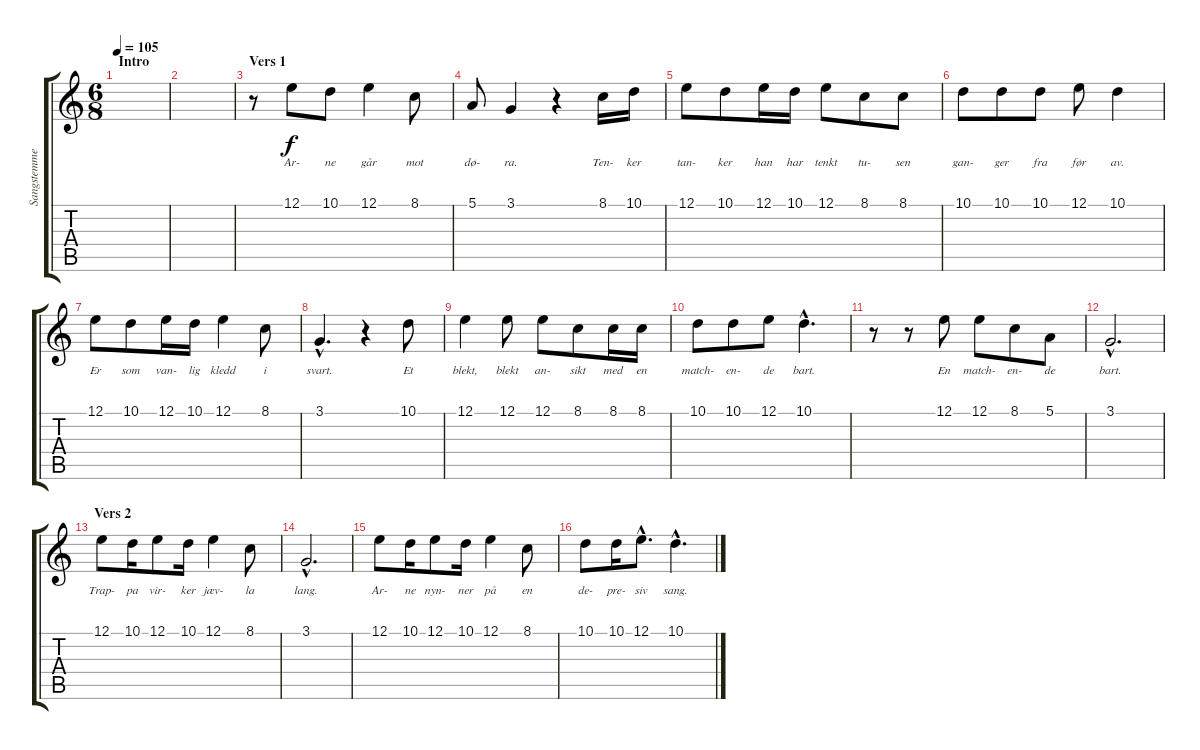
\track ("Sangstemme" "Sangstemme") {instrument lead2sawtooth}
\staff {score tabs}
\tuning (E4 B3 G3 D3 A2 E2) {hide}
\ts (6 8)
\section ("" "Intro")
\tempo 105
\clef g2
\ks c
|
|
\section ("" "Vers 1")
r.8 12.1.8{lyrics (0 "Ar-") lyrics (1 "") lyrics (2 "") lyrics (3 "") lyrics (4 "")} 10.1.8{lyrics (0 "ne") lyrics (1 "") lyrics (2 "") lyrics (3 "") lyrics (4 "")} 12.1.4{lyrics (0 "går") lyrics (1 "") lyrics (2 "") lyrics (3 "") lyrics (4 "")} 8.1.8{lyrics (0 "mot") lyrics (1 "") lyrics (2 "") lyrics (3 "") lyrics (4 "")} |
5.1.8{lyrics (0 "dø-") lyrics (1 "") lyrics (2 "") lyrics (3 "") lyrics (4 "")} 3.1.4{lyrics (0 "ra.") lyrics (1 "") lyrics (2 "") lyrics (3 "") lyrics (4 "")} r.4 8.1.16{lyrics (0 "Ten-") lyrics (1 "") lyrics (2 "") lyrics (3 "") lyrics (4 "")} 10.1.16{lyrics (0 "ker") lyrics (1 "") lyrics (2 "") lyrics (3 "") lyrics (4 "")} |
12.1.8{lyrics (0 "tan-") lyrics (1 "") lyrics (2 "") lyrics (3 "") lyrics (4 "")} 10.1.8{lyrics (0 "ker") lyrics (1 "") lyrics (2 "") lyrics (3 "") lyrics (4 "")} 12.1.16{lyrics (0 "han") lyrics (1 "") lyrics (2 "") lyrics (3 "") lyrics (4 "")} 10.1.16{lyrics (0 "har") lyrics (1 "") lyrics (2 "") lyrics (3 "") lyrics (4 "")} 12.1.8{lyrics (0 "tenkt") lyrics (1 "") lyrics (2 "") lyrics (3 "") lyrics (4 "")} 8.1.8{lyrics (0 "tu-") lyrics (1 "") lyrics (2 "") lyrics (3 "") lyrics (4 "")} 8.1.8{lyrics (0 "sen") lyrics (1 "") lyrics (2 "") lyrics (3 "") lyrics (4 "")} |
10.1.8{lyrics (0 "gan-") lyrics (1 "") lyrics (2 "") lyrics (3 "") lyrics (4 "")} 10.1.8{lyrics (0 "ger") lyrics (1 "") lyrics (2 "") lyrics (3 "") lyrics (4 "")} 10.1.8{lyrics (0 "fra") lyrics (1 "") lyrics (2 "") lyrics (3 "") lyrics (4 "")} 12.1.8{lyrics (0 "før") lyrics (1 "") lyrics (2 "") lyrics (3 "") lyrics (4 "")} 10.1.4{lyrics (0 "av.") lyrics (1 "") lyrics (2 "") lyrics (3 "") lyrics (4 "")} |
12.1.8{lyrics (0 "Er") lyrics (1 "") lyrics (2 "") lyrics (3 "") lyrics (4 "")} 10.1.8{lyrics (0 "som") lyrics (1 "") lyrics (2 "") lyrics (3 "") lyrics (4 "")} 12.1.16{lyrics (0 "van-") lyrics (1 "") lyrics (2 "") lyrics (3 "") lyrics (4 "")} 10.1.16{lyrics (0 "lig") lyrics (1 "") lyrics (2 "") lyrics (3 "") lyrics (4 "")} 12.1.4{lyrics (0 "kledd") lyrics (1 "") lyrics (2 "") lyrics (3 "") lyrics (4 "")} 8.1.8{lyrics (0 "i") lyrics (1 "") lyrics (2 "") lyrics (3 "") lyrics (4 "")} |
3.1{hac}.4{d lyrics (0 "svart.") lyrics (1 "") lyrics (2 "") lyrics (3 "") lyrics (4 "")} r.4 10.1.8{lyrics (0 "Et") lyrics (1 "") lyrics (2 "") lyrics (3 "") lyrics (4 "")} |
12.1.4{lyrics (0 "blekt,") lyrics (1 "") lyrics (2 "") lyrics (3 "") lyrics (4 "")} 12.1.8{lyrics (0 "blekt") lyrics (1 "") lyrics (2 "") lyrics (3 "") lyrics (4 "")} 12.1.8{lyrics (0 "an-") lyrics (1 "") lyrics (2 "") lyrics (3 "") lyrics (4 "")} 8.1.8{lyrics (0 "sikt") lyrics (1 "") lyrics (2 "") lyrics (3 "") lyrics (4 "")} 8.1.16{lyrics (0 "med") lyrics (1 "") lyrics (2 "") lyrics (3 "") lyrics (4 "")} 8.1.16{lyrics (0 "en") lyrics (1 "") lyrics (2 "") lyrics (3 "") lyrics (4 "")} |
10.1.8{lyrics (0 "match-") lyrics (1 "") lyrics (2 "") lyrics (3 "") lyrics (4 "")} 10.1.8{lyrics (0 "en-") lyrics (1 "") lyrics (2 "") lyrics (3 "") lyrics (4 "")} 12.1.8{lyrics (0 "de") lyrics (1 "") lyrics (2 "") lyrics (3 "") lyrics (4 "")} 10.1{hac}.4{d lyrics (0 "bart.") lyrics (1 "") lyrics (2 "") lyrics (3 "") lyrics (4 "")} |
r.8 r.8 12.1.8{lyrics (0 "En") lyrics (1 "") lyrics (2 "") lyrics (3 "") lyrics (4 "")} 12.1.8{lyrics (0 "match-") lyrics (1 "") lyrics (2 "") lyrics (3 "") lyrics (4 "")} 8.1.8{lyrics (0 "en-") lyrics (1 "") lyrics (2 "") lyrics (3 "") lyrics (4 "")} 5.1.8{lyrics (0 "de") lyrics (1 "") lyrics (2 "") lyrics (3 "") lyrics (4 "")} |
3.1{hac}.2{d lyrics (0 "bart.") lyrics (1 "") lyrics (2 "") lyrics (3 "") lyrics (4 "")} |
\section ("" "Vers 2")
12.1.8{lyrics (0 "Trap-") lyrics (1 "") lyrics (2 "") lyrics (3 "") lyrics (4 "")} 10.1.16{lyrics (0 "pa") lyrics (1 "") lyrics (2 "") lyrics (3 "") lyrics (4 "")} 12.1.8{lyrics (0 "vir-") lyrics (1 "") lyrics (2 "") lyrics (3 "") lyrics (4 "")} 10.1.16{lyrics (0 "ker") lyrics (1 "") lyrics (2 "") lyrics (3 "") lyrics (4 "")} 12.1.4{lyrics (0 "jæv-") lyrics (1 "") lyrics (2 "") lyrics (3 "") lyrics (4 "")} 8.1.8{lyrics (0 "la") lyrics (1 "") lyrics (2 "") lyrics (3 "") lyrics (4 "")} |
3.1{hac}.2{d lyrics (0 "lang.") lyrics (1 "") lyrics (2 "") lyrics (3 "") lyrics (4 "")} |
12.1.8{lyrics (0 "Ar-") lyrics (1 "") lyrics (2 "") lyrics (3 "") lyrics (4 "")} 10.1.16{lyrics (0 "ne") lyrics (1 "") lyrics (2 "") lyrics (3 "") lyrics (4 "")} 12.1.8{lyrics (0 "nyn-") lyrics (1 "") lyrics (2 "") lyrics (3 "") lyrics (4 "")} 10.1.16{lyrics (0 "ner") lyrics (1 "") lyrics (2 "") lyrics (3 "") lyrics (4 "")} 12.1.4{lyrics (0 "på") lyrics (1 "") lyrics (2 "") lyrics (3 "") lyrics (4 "")} 8.1.8{lyrics (0 "en") lyrics (1 "") lyrics (2 "") lyrics (3 "") lyrics (4 "")} |
10.1.8{lyrics (0 "de-") lyrics (1 "") lyrics (2 "") lyrics (3 "") lyrics (4 "")} 10.1.16{lyrics (0 "pre-") lyrics (1 "") lyrics (2 "") lyrics (3 "") lyrics (4 "")} 12.1{hac}.8{d lyrics (0 "siv") lyrics (1 "") lyrics (2 "") lyrics (3 "") lyrics (4 "")} 10.1{hac}.4{d lyrics (0 "sang.") lyrics (1 "") lyrics (2 "") lyrics (3 "") lyrics (4 "")}
